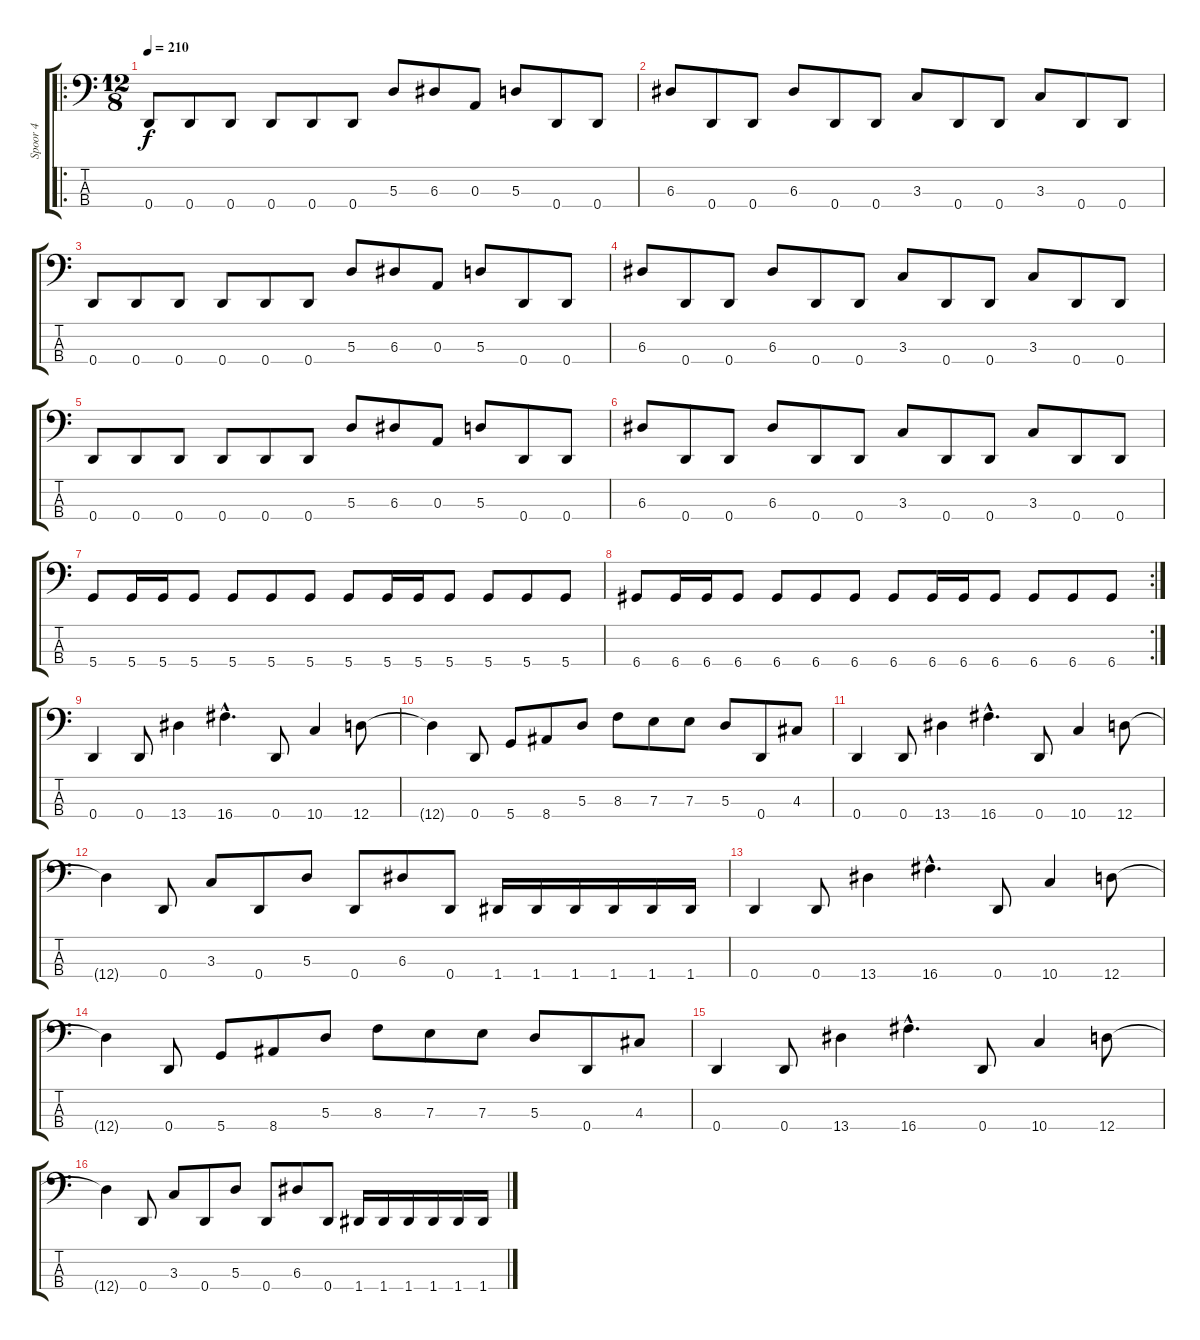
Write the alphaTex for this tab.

\track ("Spoor 4" "Spoor 4") {instrument electricbasspick}
\staff {score tabs}
\tuning (G2 D2 A1 D1) {hide}
\ro
\ts (12 8)
\tempo 210
\clef f4
\ks c
0.4.8{dy f instrument electricbasspick} 0.4.8 0.4.8 0.4.8 0.4.8 0.4.8 5.3.8 6.3.8 0.3.8 5.3.8 0.4.8 0.4.8 |
6.3.8 0.4.8 0.4.8 6.3.8 0.4.8 0.4.8 3.3.8 0.4.8 0.4.8 3.3.8 0.4.8 0.4.8 |
0.4.8 0.4.8 0.4.8 0.4.8 0.4.8 0.4.8 5.3.8 6.3.8 0.3.8 5.3.8 0.4.8 0.4.8 |
6.3.8 0.4.8 0.4.8 6.3.8 0.4.8 0.4.8 3.3.8 0.4.8 0.4.8 3.3.8 0.4.8 0.4.8 |
0.4.8 0.4.8 0.4.8 0.4.8 0.4.8 0.4.8 5.3.8 6.3.8 0.3.8 5.3.8 0.4.8 0.4.8 |
6.3.8 0.4.8 0.4.8 6.3.8 0.4.8 0.4.8 3.3.8 0.4.8 0.4.8 3.3.8 0.4.8 0.4.8 |
5.4.8 5.4.16 5.4.16 5.4.8 5.4.8 5.4.8 5.4.8 5.4.8 5.4.16 5.4.16 5.4.8 5.4.8 5.4.8 5.4.8 |
\rc 2
6.4.8 6.4.16 6.4.16 6.4.8 6.4.8 6.4.8 6.4.8 6.4.8 6.4.16 6.4.16 6.4.8 6.4.8 6.4.8 6.4.8 |
0.4.4 0.4.8 13.4.4 16.4{hac}.4{d} 0.4.8 10.4.4 12.4.8 |
12.4{t}.4 0.4.8 5.4.8 8.4.8 5.3.8 8.3.8 7.3.8 7.3.8 5.3.8 0.4.8 4.3.8 |
0.4.4 0.4.8 13.4.4 16.4{hac}.4{d} 0.4.8 10.4.4 12.4.8 |
12.4{t}.4 0.4.8 3.3.8 0.4.8 5.3.8 0.4.8 6.3.8 0.4.8 1.4.16 1.4.16 1.4.16 1.4.16 1.4.16 1.4.16 |
0.4.4 0.4.8 13.4.4 16.4{hac}.4{d} 0.4.8 10.4.4 12.4.8 |
12.4{t}.4 0.4.8 5.4.8 8.4.8 5.3.8 8.3.8 7.3.8 7.3.8 5.3.8 0.4.8 4.3.8 |
0.4.4 0.4.8 13.4.4 16.4{hac}.4{d} 0.4.8 10.4.4 12.4.8 |
12.4{t}.4 0.4.8 3.3.8 0.4.8 5.3.8 0.4.8 6.3.8 0.4.8 1.4.16 1.4.16 1.4.16 1.4.16 1.4.16 1.4.16
